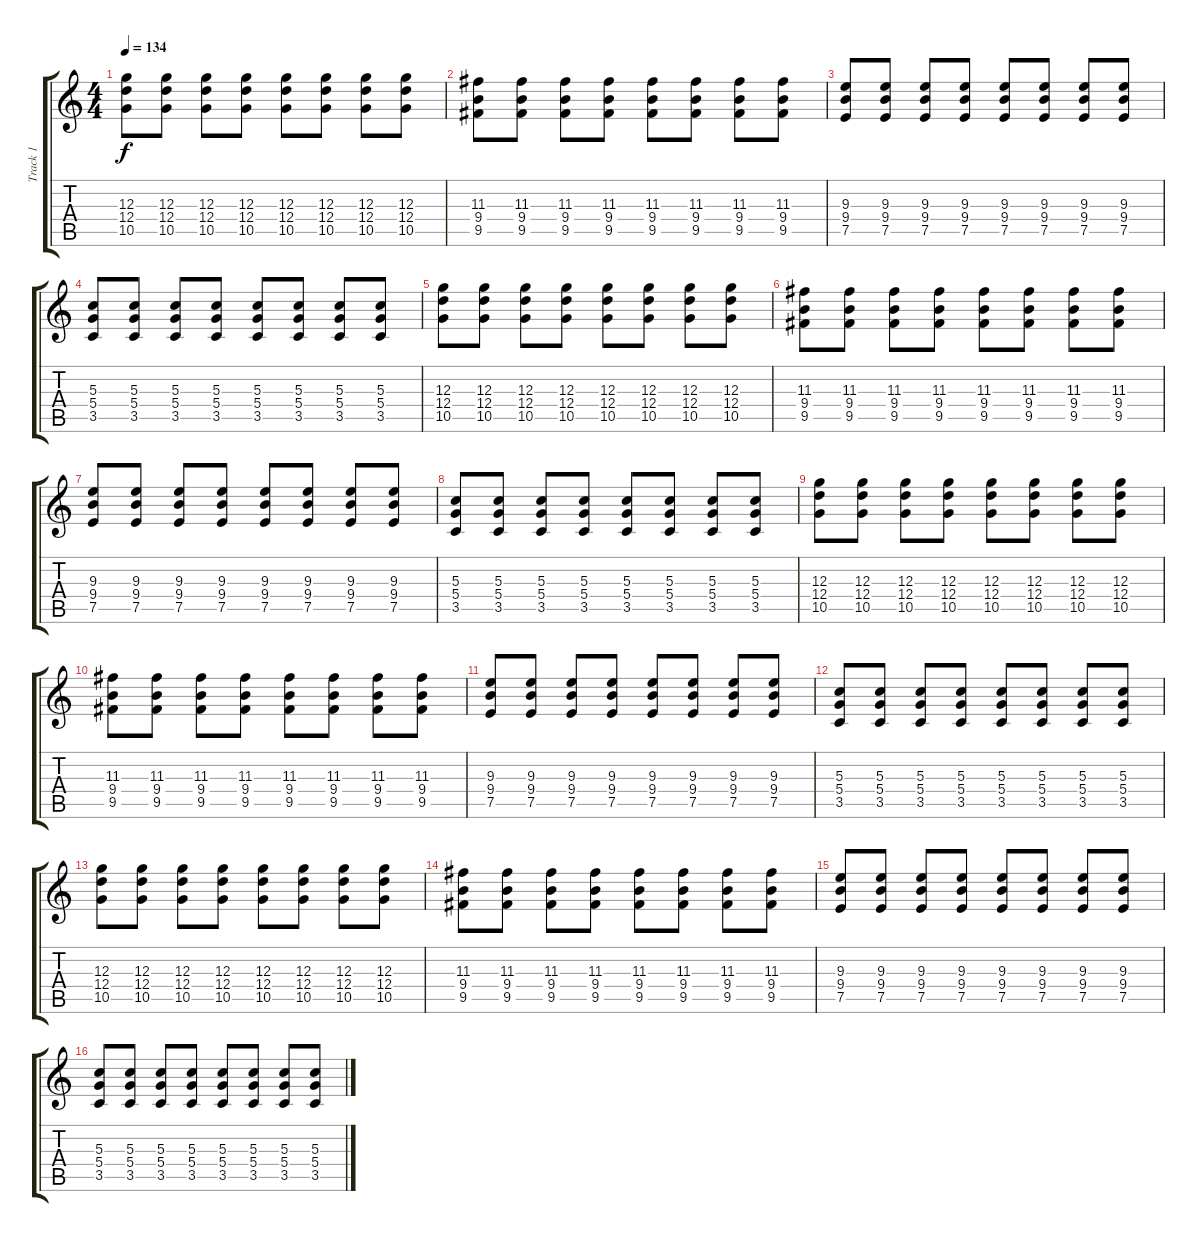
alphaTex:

\track ("Track 1" "Track 1") {instrument electricguitarmuted}
\staff {score tabs}
\tuning (E4 B3 G3 D3 A2 E2) {hide}
\ts (4 4)
\tempo 134
\clef g2
\ks c
(12.3 12.4 10.5).8{dy f} (12.3 12.4 10.5).8 (12.3 12.4 10.5).8 (12.3 12.4 10.5).8 (12.3 12.4 10.5).8 (12.3 12.4 10.5).8 (12.3 12.4 10.5).8 (12.3 12.4 10.5).8 |
(11.3 9.4 9.5).8 (11.3 9.4 9.5).8 (11.3 9.4 9.5).8 (11.3 9.4 9.5).8 (11.3 9.4 9.5).8 (11.3 9.4 9.5).8 (11.3 9.4 9.5).8 (11.3 9.4 9.5).8 |
(9.3 9.4 7.5).8 (9.3 9.4 7.5).8 (9.3 9.4 7.5).8 (9.3 9.4 7.5).8 (9.3 9.4 7.5).8 (9.3 9.4 7.5).8 (9.3 9.4 7.5).8 (9.3 9.4 7.5).8 |
(5.3 5.4 3.5).8 (5.3 5.4 3.5).8 (5.3 5.4 3.5).8 (5.3 5.4 3.5).8 (5.3 5.4 3.5).8 (5.3 5.4 3.5).8 (5.3 5.4 3.5).8 (5.3 5.4 3.5).8 |
(12.3 12.4 10.5).8 (12.3 12.4 10.5).8 (12.3 12.4 10.5).8 (12.3 12.4 10.5).8 (12.3 12.4 10.5).8 (12.3 12.4 10.5).8 (12.3 12.4 10.5).8 (12.3 12.4 10.5).8 |
(11.3 9.4 9.5).8 (11.3 9.4 9.5).8 (11.3 9.4 9.5).8 (11.3 9.4 9.5).8 (11.3 9.4 9.5).8 (11.3 9.4 9.5).8 (11.3 9.4 9.5).8 (11.3 9.4 9.5).8 |
(9.3 9.4 7.5).8 (9.3 9.4 7.5).8 (9.3 9.4 7.5).8 (9.3 9.4 7.5).8 (9.3 9.4 7.5).8 (9.3 9.4 7.5).8 (9.3 9.4 7.5).8 (9.3 9.4 7.5).8 |
(5.3 5.4 3.5).8 (5.3 5.4 3.5).8 (5.3 5.4 3.5).8 (5.3 5.4 3.5).8 (5.3 5.4 3.5).8 (5.3 5.4 3.5).8 (5.3 5.4 3.5).8 (5.3 5.4 3.5).8 |
(12.3 12.4 10.5).8 (12.3 12.4 10.5).8 (12.3 12.4 10.5).8 (12.3 12.4 10.5).8 (12.3 12.4 10.5).8 (12.3 12.4 10.5).8 (12.3 12.4 10.5).8 (12.3 12.4 10.5).8 |
(11.3 9.4 9.5).8 (11.3 9.4 9.5).8 (11.3 9.4 9.5).8 (11.3 9.4 9.5).8 (11.3 9.4 9.5).8 (11.3 9.4 9.5).8 (11.3 9.4 9.5).8 (11.3 9.4 9.5).8 |
(9.3 9.4 7.5).8 (9.3 9.4 7.5).8 (9.3 9.4 7.5).8 (9.3 9.4 7.5).8 (9.3 9.4 7.5).8 (9.3 9.4 7.5).8 (9.3 9.4 7.5).8 (9.3 9.4 7.5).8 |
(5.3 5.4 3.5).8 (5.3 5.4 3.5).8 (5.3 5.4 3.5).8 (5.3 5.4 3.5).8 (5.3 5.4 3.5).8 (5.3 5.4 3.5).8 (5.3 5.4 3.5).8 (5.3 5.4 3.5).8 |
(12.3 12.4 10.5).8 (12.3 12.4 10.5).8 (12.3 12.4 10.5).8 (12.3 12.4 10.5).8 (12.3 12.4 10.5).8 (12.3 12.4 10.5).8 (12.3 12.4 10.5).8 (12.3 12.4 10.5).8 |
(11.3 9.4 9.5).8 (11.3 9.4 9.5).8 (11.3 9.4 9.5).8 (11.3 9.4 9.5).8 (11.3 9.4 9.5).8 (11.3 9.4 9.5).8 (11.3 9.4 9.5).8 (11.3 9.4 9.5).8 |
(9.3 9.4 7.5).8 (9.3 9.4 7.5).8 (9.3 9.4 7.5).8 (9.3 9.4 7.5).8 (9.3 9.4 7.5).8 (9.3 9.4 7.5).8 (9.3 9.4 7.5).8 (9.3 9.4 7.5).8 |
(5.3 5.4 3.5).8 (5.3 5.4 3.5).8 (5.3 5.4 3.5).8 (5.3 5.4 3.5).8 (5.3 5.4 3.5).8 (5.3 5.4 3.5).8 (5.3 5.4 3.5).8 (5.3 5.4 3.5).8
